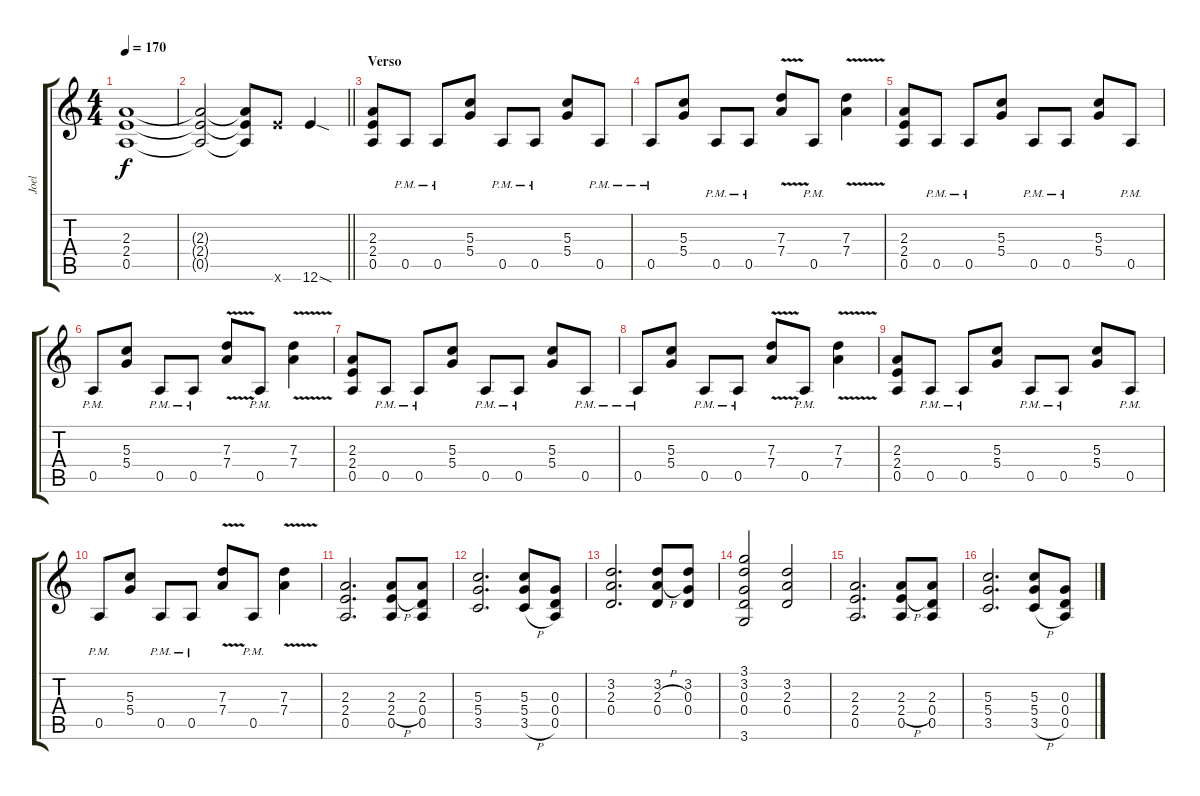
\track ("Joel" "Joel") {instrument overdrivenguitar}
\staff {score tabs}
\tuning (E4 B3 G3 D3 A2 E2) {hide}
\ts (4 4)
\tempo 170
\clef g2
\ks c
(2.3 2.4 0.5).1{dy f} |
\barLineRight lightlight
(2.3{t} 2.4{t} 0.5{t}).2 (2.3{t} 2.4{t} 0.5{t}).8 12.6{x}.8 12.6{sod}.4 |
\section ("" "Verso")
(2.3 2.4 0.5).8 0.5{pm}.8 0.5{pm}.8 (5.3 5.4).8 0.5{pm}.8 0.5{pm}.8 (5.3 5.4).8 0.5{pm}.8 |
0.5{pm}.8 (5.3 5.4).8 0.5{pm}.8 0.5{pm}.8 (7.3 7.4{v}).8 0.5{pm}.8 (7.3 7.4{v}).4 |
(2.3 2.4 0.5).8 0.5{pm}.8 0.5{pm}.8 (5.3 5.4).8 0.5{pm}.8 0.5{pm}.8 (5.3 5.4).8 0.5{pm}.8 |
0.5{pm}.8 (5.3 5.4).8 0.5{pm}.8 0.5{pm}.8 (7.3 7.4{v}).8 0.5{pm}.8 (7.3 7.4{v}).4 |
(2.3 2.4 0.5).8 0.5{pm}.8 0.5{pm}.8 (5.3 5.4).8 0.5{pm}.8 0.5{pm}.8 (5.3 5.4).8 0.5{pm}.8 |
0.5{pm}.8 (5.3 5.4).8 0.5{pm}.8 0.5{pm}.8 (7.3 7.4{v}).8 0.5{pm}.8 (7.3 7.4{v}).4 |
(2.3 2.4 0.5).8 0.5{pm}.8 0.5{pm}.8 (5.3 5.4).8 0.5{pm}.8 0.5{pm}.8 (5.3 5.4).8 0.5{pm}.8 |
0.5{pm}.8 (5.3 5.4).8 0.5{pm}.8 0.5{pm}.8 (7.3 7.4{v}).8 0.5{pm}.8 (7.3 7.4{v}).4 |
(2.3 2.4 0.5).2{d} (2.3 2.4{h} 0.5).8 (2.3 0.4 0.5).8 |
(5.3 5.4 3.5).2{d} (5.3 5.4 3.5{h}).8 (0.3 0.4 0.5).8 |
(3.2 2.3 0.4).2{d} (3.2 2.3{h} 0.4).8 (3.2 0.3 0.4).8 |
(3.1 3.2 0.3 0.4 3.6).2 (3.2 2.3 0.4).2 |
(2.3 2.4 0.5).2{d} (2.3 2.4{h} 0.5).8 (2.3 0.4 0.5).8 |
(5.3 5.4 3.5).2{d} (5.3 5.4 3.5{h}).8 (0.3 0.4 0.5).8
